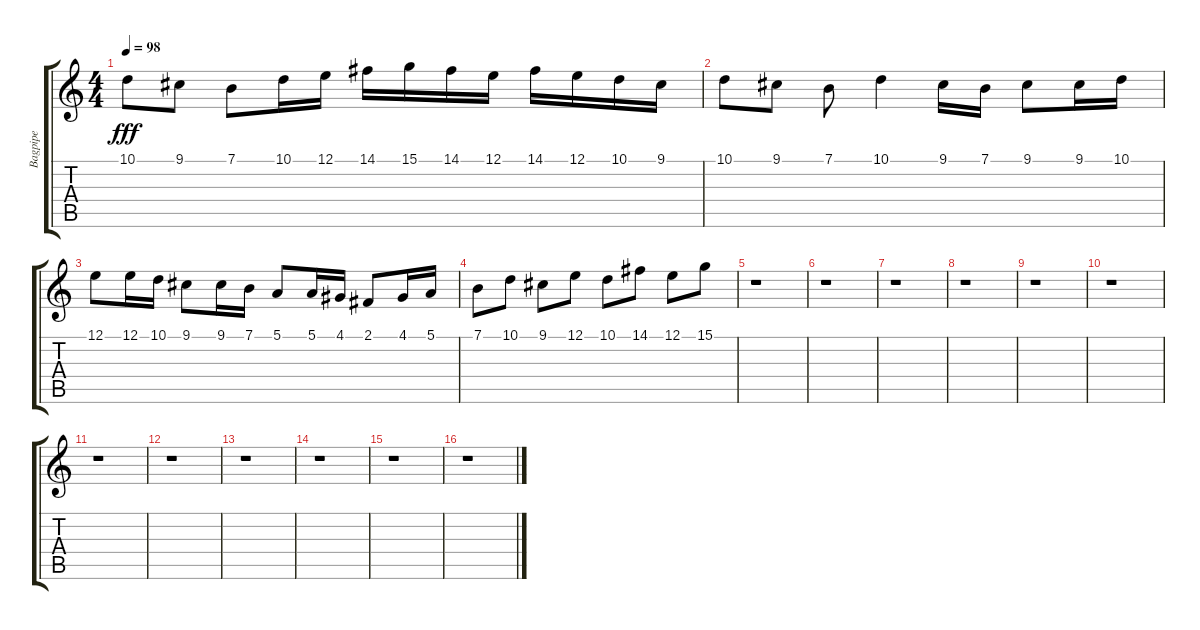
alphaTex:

\track ("Bagpipe" "Bagpipe") {instrument bagpipe}
\staff {score tabs}
\tuning (E4 B3 G3 D3 A2 E2) {hide}
\ts (4 4)
\tempo 98
\clef g2
\ks c
10.1.8{dy fff} 9.1.8 7.1.8 10.1.16 12.1.16 14.1.16 15.1.16 14.1.16 12.1.16 14.1.16 12.1.16 10.1.16 9.1.16 |
10.1.8 9.1.8 7.1.8 10.1.4 9.1.16 7.1.16 9.1.8 9.1.16 10.1.16 |
12.1.8 12.1.16 10.1.16 9.1.8 9.1.16 7.1.16 5.1.8 5.1.16 4.1.16 2.1.8 4.1.16 5.1.16 |
7.1.8 10.1.8 9.1.8 12.1.8 10.1.8 14.1.8 12.1.8 15.1.8 |
r.1 |
r.1 |
r.1 |
r.1 |
r.1 |
r.1 |
r.1 |
r.1 |
r.1 |
r.1 |
r.1 |
r.1
